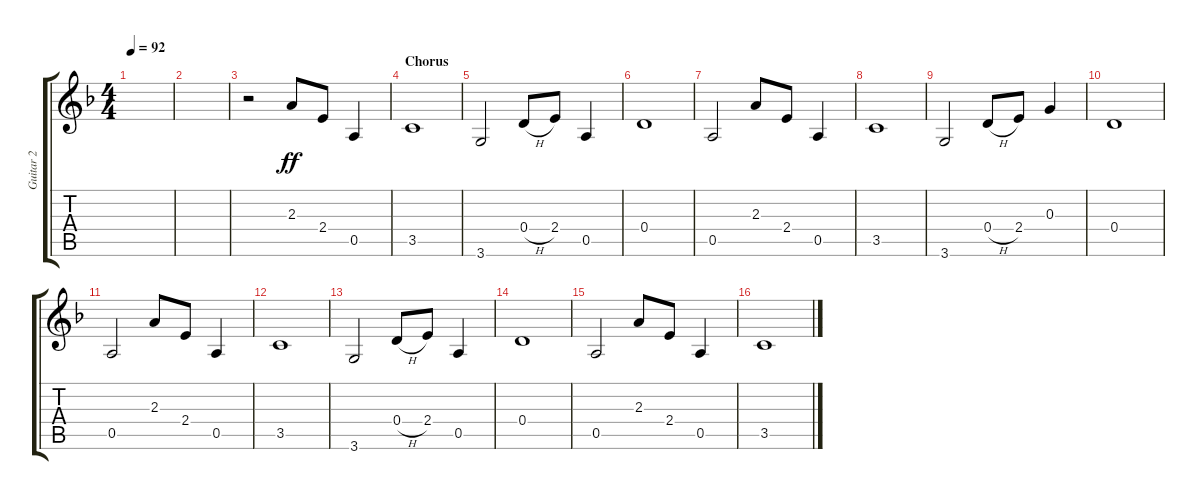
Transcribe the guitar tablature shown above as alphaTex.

\track ("Guitar 2" "Guitar 2") {instrument distortionguitar}
\staff {score tabs}
\tuning (E4 B3 G3 D3 A2 E2) {hide}
\ts (4 4)
\tempo 92
\clef g2
\ks f
|
|
r.2 2.3.8{dy ff} 2.4.8 0.5.4 |
\section ("" "Chorus")
3.5.1 |
3.6.2 0.4{h}.8 2.4.8 0.5.4 |
0.4.1 |
0.5.2 2.3.8 2.4.8 0.5.4 |
3.5.1 |
3.6.2 0.4{h}.8 2.4.8 0.3.4 |
0.4.1 |
0.5.2 2.3.8 2.4.8 0.5.4 |
3.5.1 |
3.6.2 0.4{h}.8 2.4.8 0.5.4 |
0.4.1 |
0.5.2 2.3.8 2.4.8 0.5.4 |
3.5.1
